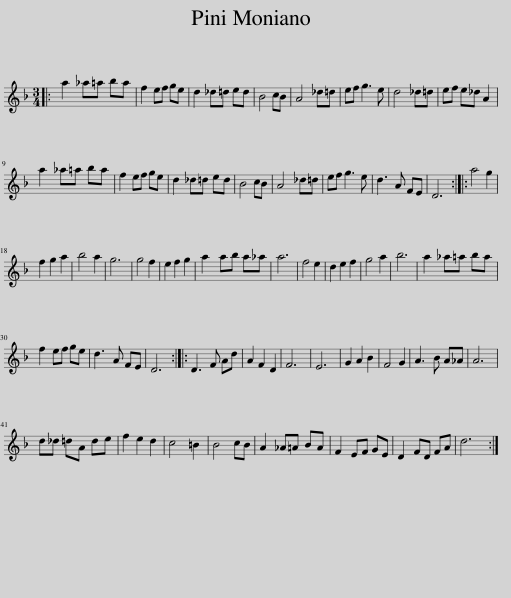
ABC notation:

X:1
L:1/8
M:3/4
I:linebreak $
K:Dmin
V:1 treble
V:1
|: a2 _a=a ba | f2 ef ge | d2 _d=d ed | B4 cB | A4 _d=d | %5
 ef g3 e | d4 _d=d | ef e_d A2 |$ a2 _a=a ba | f2 ef ge | %10
 d2 _d=d ed | B4 cB | A4 _d=d | ef g3 e | d3 A FE | %15
 D6 :: a4 g2 |$ f2 g2 a2 | b4 a2 | g6 | %20
 g4 f2 | e2 f2 g2 | a2 ab a_a | a6 | f4 e2 | %25
 d2 e2 f2 | g4 a2 | b6 | a2 _a=a ba |$ f2 ef ge | %30
 d3 A FE | D6 :: D3 F Ad | A2 F2 D2 | F6 | %35
 E6 | G2 A2 B2 | F4 G2 | A3 B A_A | A6 |$ %40
 d_d =dA de | f2 e2 d2 | c4 =B2 | B4 cB | A2 _A=A BA | %45
 F2 EF GE | D2 FD FA | d6 :| %48
